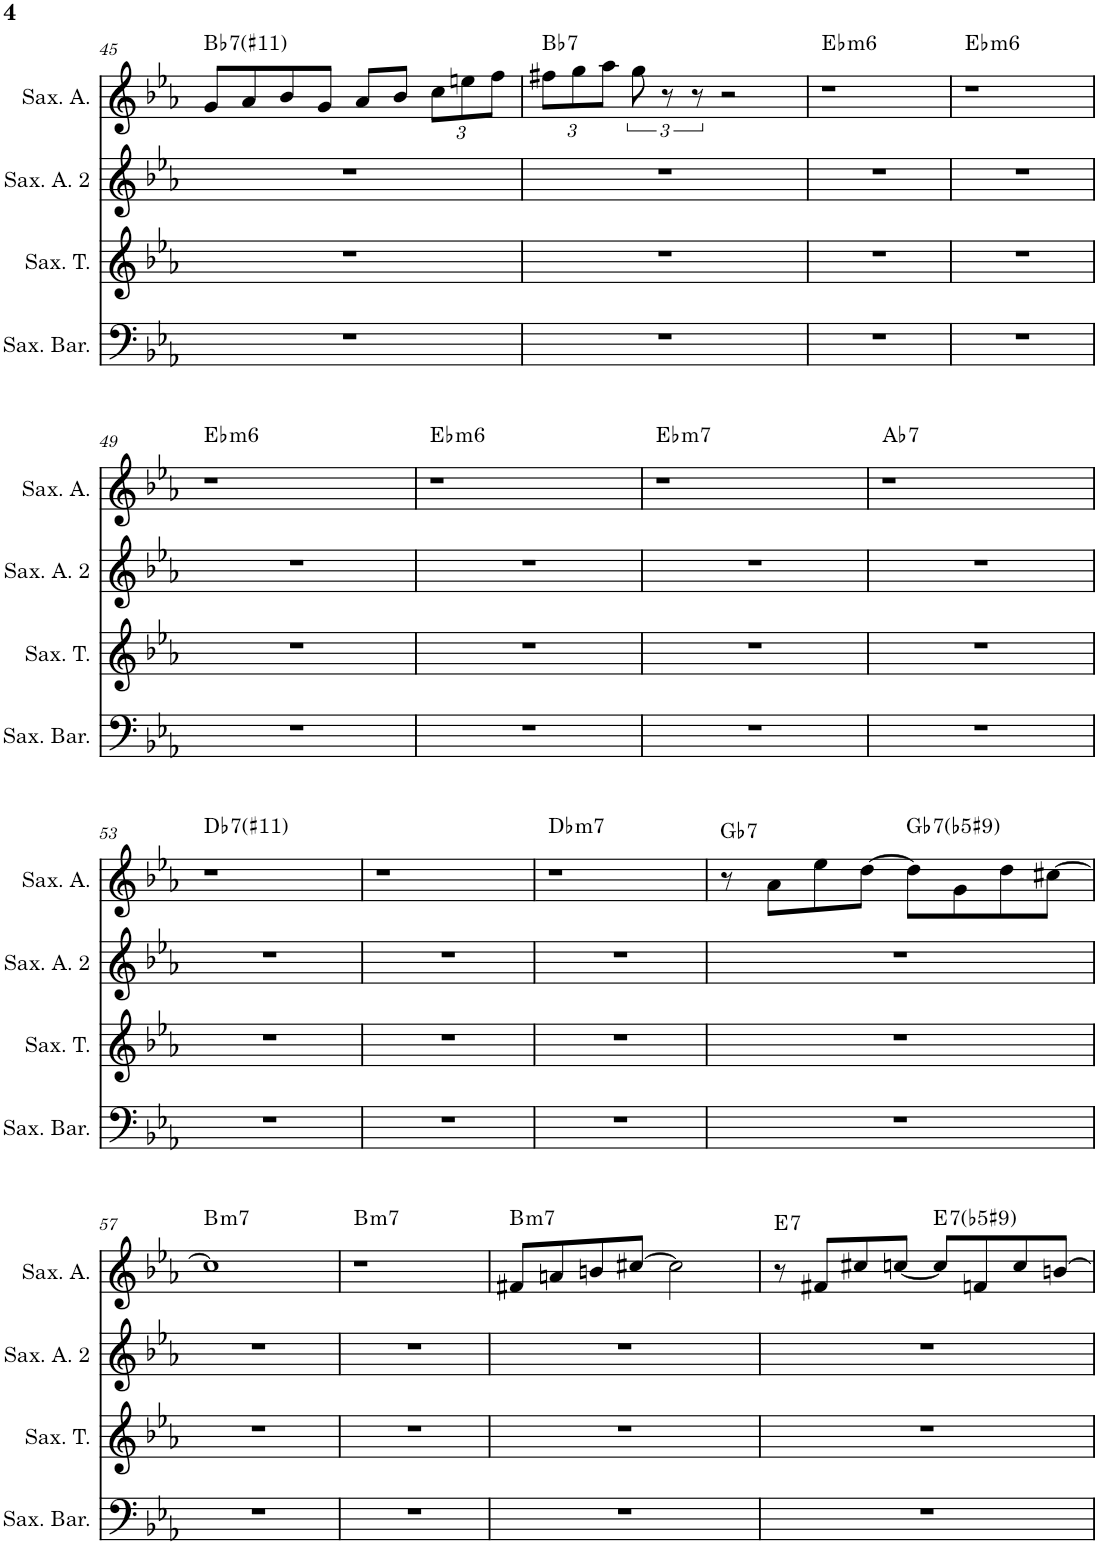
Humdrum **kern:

**kern	**kern	**kern	**kern	**harte
*part4	*part3	*part2	*part1	*part1
*staff4	*staff3	*staff2	*staff1	*
*I"Saxofón Barítono	*I"Saxofón Tenor	*I"Saxofón Alto 2	*I"Saxofón Alto	*
*I'Sax. Bar.	*I'Sax. T.	*I'Sax. A. 2	*I'Sax. A.	*
!!LO:PB:g=z
*clefF4	*clefG2	*clefG2	*clefG2	*
*Trd12c21	*Trd8c14	*Trd5c9	*Trd5c9	*
*k[b-e-a-]	*k[b-e-a-]	*k[b-e-a-]	*k[b-e-a-]	*
*c:	*c:	*c:	*c:	*
*M4/4	*M4/4	*M4/4	*M4/4	*
=45	=45	=45	=45	=45
!	!	!	!	!LO:H:kt=7
1r	1r	1r	8g/L	Bb:7(#11)
.	.	.	8a-/	.
.	.	.	8b-/	.
.	.	.	8g/J	.
.	.	.	8a-/L	.
.	.	.	8b-/J	.
*	*	*	*Xbrackettup	*
.	.	.	12cc\L	.
.	.	.	12een\	.
.	.	.	12ff\J	.
=46	=46	=46	=46	=46
!	!	!	!	!LO:H:kt=7
1r	1r	1r	12ff#X\L	Bb:7
.	.	.	12gg\	.
.	.	.	12aa-\J	.
*	*	*	*brackettup	*
.	.	.	12gg\	.
.	.	.	12r	.
.	.	.	12r	.
.	.	.	2r	.
=47	=47	=47	=47	=47
!	!	!	!	!LO:H:kt=m6
1r	1r	1r	1r	Eb:min6
=48	=48	=48	=48	=48
!	!	!	!	!LO:H:kt=m6
1r	1r	1r	1r	Eb:min6
!!LO:LB:g=z
=49	=49	=49	=49	=49
!	!	!	!	!LO:H:kt=m6
1r	1r	1r	1r	Eb:min6
=50	=50	=50	=50	=50
!	!	!	!	!LO:H:kt=m6
1r	1r	1r	1r	Eb:min6
=51	=51	=51	=51	=51
!	!	!	!	!LO:H:kt=m7
1r	1r	1r	1r	Eb:min7
=52	=52	=52	=52	=52
!	!	!	!	!LO:H:kt=7
1r	1r	1r	1r	Ab:7
!!LO:LB:g=z
=53	=53	=53	=53	=53
!	!	!	!	!LO:H:kt=7
1r	1r	1r	1r	Db:7(#11)
=54	=54	=54	=54	=54
1r	1r	1r	1r	.
=55	=55	=55	=55	=55
!	!	!	!	!LO:H:kt=m7
1r	1r	1r	1r	Db:min7
=56	=56	=56	=56	=56
!	!	!	!	!LO:H:kt=7
1r	1r	1r	8r	Gb:7
.	.	.	8a-\L	.
.	.	.	8ee-\	.
.	.	.	[8dd\J	.
!	!	!	!	!LO:H:kt=7
.	.	.	8dd\L]	Gb:(3,b5,b7,#9)
.	.	.	8g\	.
.	.	.	8dd\	.
.	.	.	[8cc#X\J	.
!!LO:LB:g=z
=57	=57	=57	=57	=57
!	!	!	!	!LO:H:kt=m7
1r	1r	1r	1cc#]	B:min7
=58	=58	=58	=58	=58
!	!	!	!	!LO:H:kt=m7
1r	1r	1r	1r	B:min7
=59	=59	=59	=59	=59
!	!	!	!	!LO:H:kt=m7
1r	1r	1r	8f#X/L	B:min7
.	.	.	8an/	.
.	.	.	8bn/	.
.	.	.	[8cc#X/J	.
.	.	.	2cc#\]	.
=60	=60	=60	=60	=60
!	!	!	!	!LO:H:kt=7
1r	1r	1r	8r	E:7
.	.	.	8f#X/L	.
.	.	.	8cc#X/	.
.	.	.	[8ccn/J	.
!	!	!	!	!LO:H:kt=7
.	.	.	8cc/L]	E:(3,b5,b7,#9)
.	.	.	8fn/	.
.	.	.	8cc/	.
.	.	.	[8bn/J	.
=	=	=	=	=
*-	*-	*-	*-	*-
